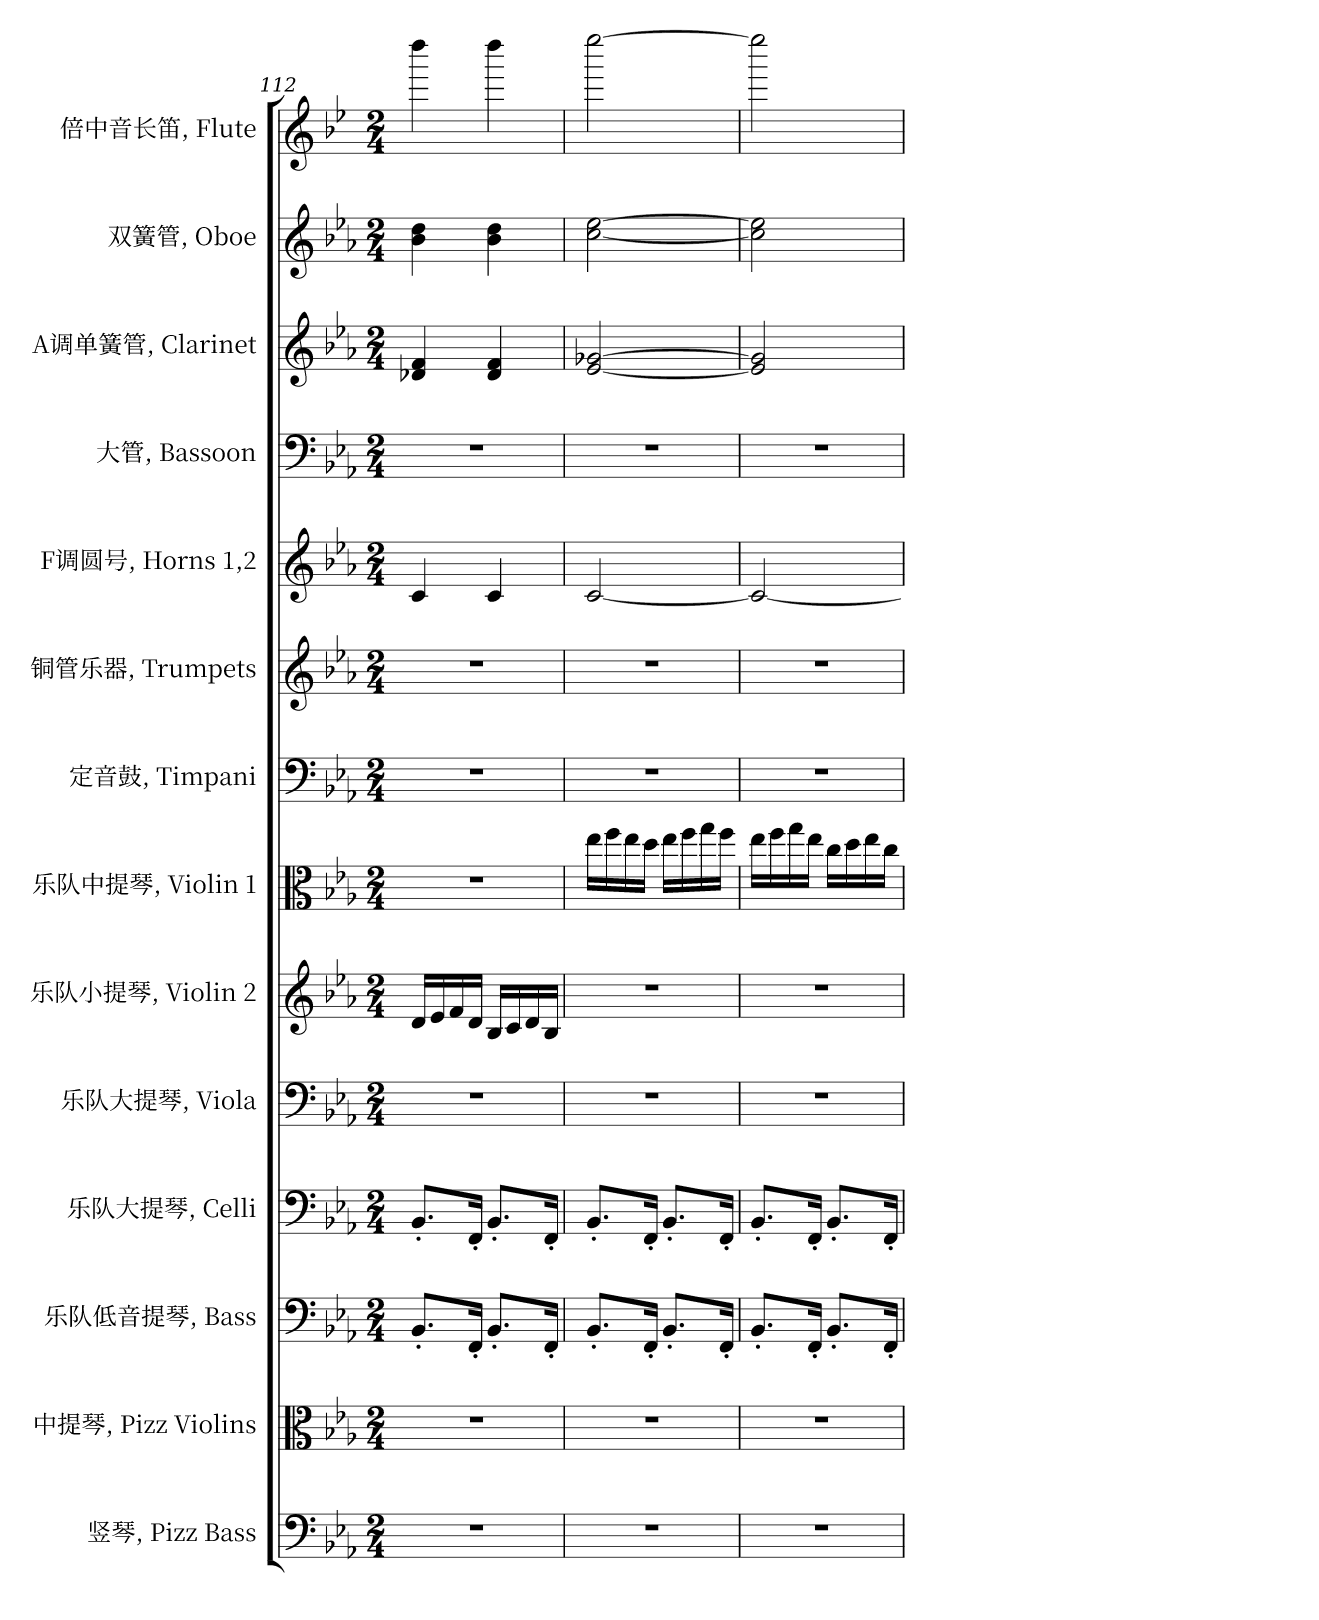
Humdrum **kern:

**kern	**kern	**kern	**kern	**kern	**kern	**kern	**kern	**kern	**kern	**kern	**kern	**kern	**kern
*part14	*part13	*part12	*part11	*part10	*part9	*part8	*part7	*part6	*part5	*part4	*part3	*part2	*part1
*staff14	*staff13	*staff12	*staff11	*staff10	*staff9	*staff8	*staff7	*staff6	*staff5	*staff4	*staff3	*staff2	*staff1
*I"竖琴, Pizz Bass	*I"中提琴, Pizz Violins	*I"乐队低音提琴, Bass	*I"乐队大提琴, Celli	*I"乐队大提琴, Viola	*I"乐队小提琴, Violin 2	*I"乐队中提琴, Violin 1	*I"定音鼓, Timpani	*I"铜管乐器, Trumpets	*I"F调圆号, Horns 1,2	*I"大管, Bassoon	*I"A调单簧管, Clarinet	*I"双簧管, Oboe	*I"倍中音长笛, Flute
*	*	*	*	*	*	*	*I'Timp.	*	*I'F Hn.	*I'Bsn.	*I'A Cl.	*I'Ob.	*
*clefF4	*clefC3	*clefF4	*clefF4	*clefF4	*clefG2	*clefC3	*clefF4	*clefG2	*clefG2	*clefF4	*clefG2	*clefG2	*clefG2
*	*	*ITrd7c12	*	*	*	*	*	*	*ITrd4c7	*	*ITrd2c3	*	*ITrd10c17
*k[b-e-a-]	*k[b-e-a-]	*k[b-e-a-]	*k[b-e-a-]	*k[b-e-a-]	*k[b-e-a-]	*k[b-e-a-]	*k[b-e-a-]	*k[b-e-a-]	*k[b-e-a-d-]	*k[b-e-a-]	*k[]	*k[b-e-a-]	*k[b-e-]
*M2/4	*M2/4	*M2/4	*M2/4	*M2/4	*M2/4	*M2/4	*M2/4	*M2/4	*M2/4	*M2/4	*M2/4	*M2/4	*M2/4
=112	=112	=112	=112	=112	=112	=112	=112	=112	=112	=112	=112	=112	=112
2r	2r	8.BBB-'/L	8.BB-'/L	2r	16d/LL	2r	2r	2r	4F/	2r	4B-X/ 4d/	4b-\ 4dd\	4ddd\
.	.	.	.	.	16e-/	.	.	.	.	.	.	.	.
.	.	.	.	.	16f/	.	.	.	.	.	.	.	.
.	.	16FFF'/Jk	16FF'/Jk	.	16d/JJ	.	.	.	.	.	.	.	.
.	.	8.BBB-'/L	8.BB-'/L	.	16B-/LL	.	.	.	4F/	.	4B-/ 4d/	4b-\ 4dd\	4ddd\
.	.	.	.	.	16c/	.	.	.	.	.	.	.	.
.	.	.	.	.	16d/	.	.	.	.	.	.	.	.
.	.	16FFF'/Jk	16FF'/Jk	.	16B-/JJ	.	.	.	.	.	.	.	.
=113	=113	=113	=113	=113	=113	=113	=113	=113	=113	=113	=113	=113	=113
2r	2r	8.BBB-'/L	8.BB-'/L	2r	2r	16ee-\LL	2r	2r	[2F/	2r	[2c/ [2e-X/	[2cc\ [2ee-\	[2eee-\
.	.	.	.	.	.	16ff\	.	.	.	.	.	.	.
.	.	.	.	.	.	16ee-\	.	.	.	.	.	.	.
.	.	16FFF'/Jk	16FF'/Jk	.	.	16dd\JJ	.	.	.	.	.	.	.
.	.	8.BBB-'/L	8.BB-'/L	.	.	16ee-\LL	.	.	.	.	.	.	.
.	.	.	.	.	.	16ff\	.	.	.	.	.	.	.
.	.	.	.	.	.	16gg\	.	.	.	.	.	.	.
.	.	16FFF'/Jk	16FF'/Jk	.	.	16ff\JJ	.	.	.	.	.	.	.
!!LO:PB:g=z
=114	=114	=114	=114	=114	=114	=114	=114	=114	=114	=114	=114	=114	=114
2r	2r	8.BBB-'/L	8.BB-'/L	2r	2r	16ee-\LL	2r	2r	2F/_	2r	2c/] 2e-/]	2cc\] 2ee-\]	2eee-\]
.	.	.	.	.	.	16ff\	.	.	.	.	.	.	.
.	.	.	.	.	.	16gg\	.	.	.	.	.	.	.
.	.	16FFF'/Jk	16FF'/Jk	.	.	16ee-\JJ	.	.	.	.	.	.	.
.	.	8.BBB-'/L	8.BB-'/L	.	.	16cc\LL	.	.	.	.	.	.	.
.	.	.	.	.	.	16dd\	.	.	.	.	.	.	.
.	.	.	.	.	.	16ee-\	.	.	.	.	.	.	.
.	.	16FFF'/Jk	16FF'/Jk	.	.	16cc\JJ	.	.	.	.	.	.	.
=	=	=	=	=	=	=	=	=	=	=	=	=	=
*-	*-	*-	*-	*-	*-	*-	*-	*-	*-	*-	*-	*-	*-
